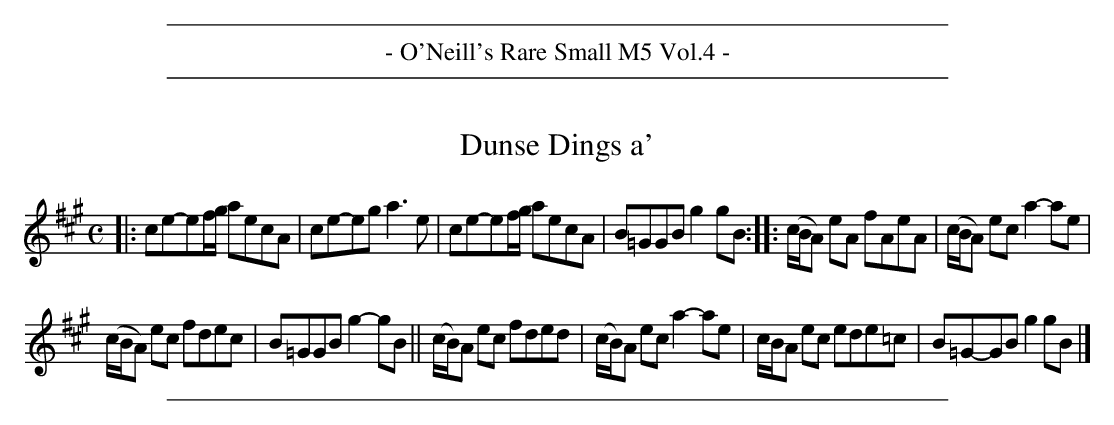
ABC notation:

X:1
T: Dunse Dings a'
M: C
L: 1/8
K: A
|:\
ce-ef/g/ aecA | ce-eg a3e |\
ce-ef/g/ aecA | B=GGB g2gB ::\
(c/B/A) eA fAeA | (c/B/A) ec a2-ae |
(c/B/A) ec fdec | B=GGB g2-gB ||\
(c/B/)A ec fded | (c/B/)A ec a2-ae |\
c/B/A ec ede=c | B=G-GB g2gB |]
